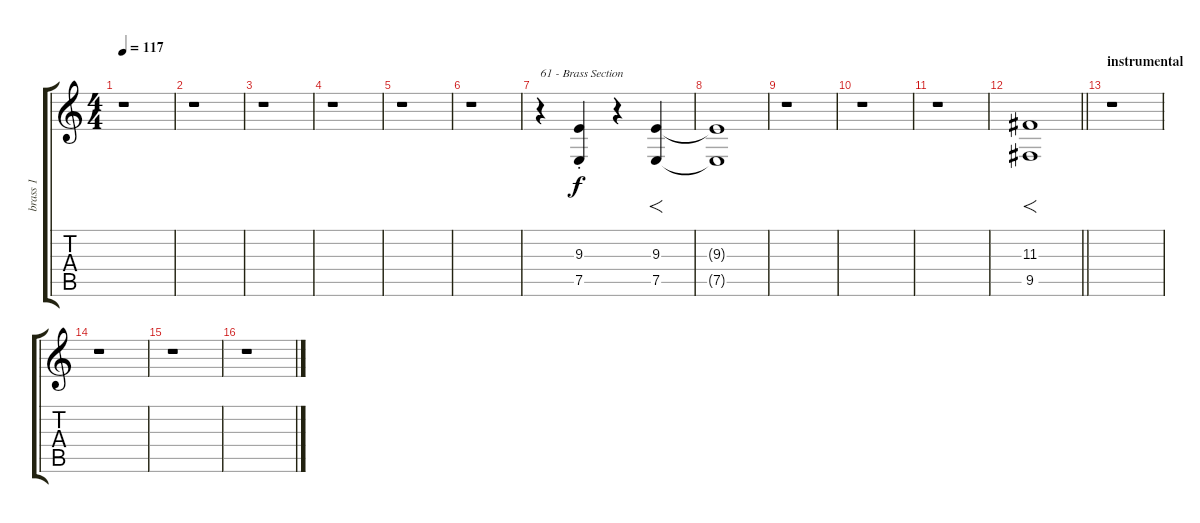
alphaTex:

\track ("brass 1" "brass 1") {instrument brasssection}
\staff {score tabs}
\tuning (E4 B3 G3 D3 A2 E2) {hide}
\ts (4 4)
\tempo 117
\clef g2
\ks c
r.1{dy f} |
r.1 |
r.1 |
r.1 |
r.1 |
r.1 |
r.4{txt "61 - Brass Section" instrument brasssection} (9.3{st} 7.5{st}).4 r.4 (9.3 7.5).4{f} |
(9.3{t} 7.5{t}).1 |
r.1 |
r.1 |
r.1 |
\barLineRight lightlight
(11.3 9.5).1{f} |
\section ("" "instrumental")
r.1 |
r.1 |
r.1 |
r.1
